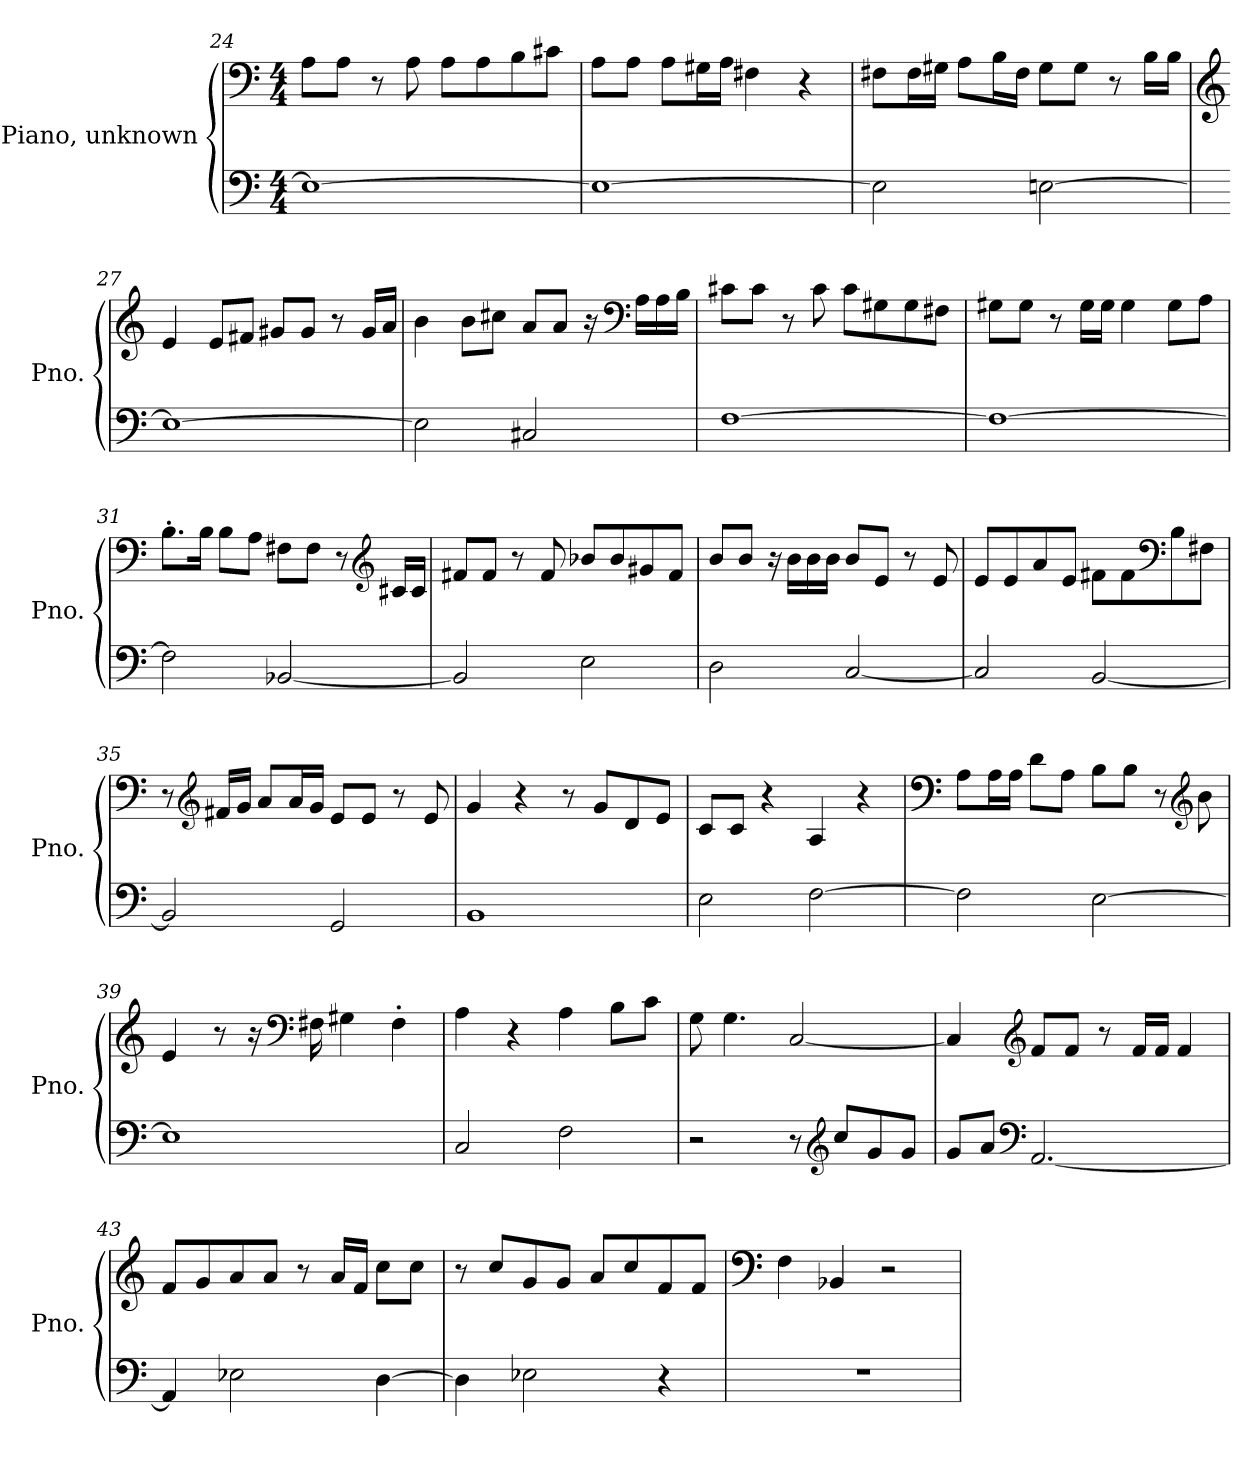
**kern	**kern
*part1	*part1
*staff2	*staff1
*I"Piano, unknown	*
*I'Pno.	*
*clefF4	*clefF4
*k[]	*k[]
*M4/4	*M4/4
=24	=24
1E-_	8A\L
.	8A\J
.	8r
.	8A\
.	8A\L
.	8A\
.	8B\
.	8c#X\J
=25	=25
1E-_	8A\L
.	8A\J
.	8A\L
.	16G#X\L
.	16A\JJ
.	4F#X\
.	4r
!!LO:PB:g=z
=26	=26
2E-\]	8F#X\L
.	16F#\L
.	16G#X\JJ
.	8A\L
.	16B\L
.	16F#\JJ
[2En\	8G#\L
.	8G#\J
.	8r
.	16B\LL
.	16B\JJ
=27	=27
*	*clefG2
1E_	4e/
.	8e/L
.	8f#X/J
.	8g#X/L
.	8g#/J
.	8r
.	16g#/LL
.	16a/JJ
=28	=28
2E\]	4b\
.	8b\L
.	8cc#X\J
2C#X/	8a/L
.	8a/J
.	16r
*	*clefF4
.	16A\LL
.	16A\
.	16B\JJ
!!LO:LB:g=z
=29	=29
[1F	8c#X\L
.	8c#\J
.	8r
.	8c#\
.	8c#\L
.	8G#X\
.	8G#\
.	8F#X\J
=30	=30
1F_	8G#X\L
.	8G#\J
.	8r
.	16G#\LL
.	16G#\JJ
.	4G#\
.	8G#\L
.	8A\J
=31	=31
2F\]	8.B'\L
.	16B\Jk
.	8B\L
.	8A\J
[2BB-X/	8F#X\L
.	8F#\J
.	8r
*	*clefG2
.	16c#X/LL
.	16c#/JJ
=32	=32
2BB-/]	8f#X/L
.	8f#/J
.	8r
.	8f#/
2E\	8b-X/L
.	8b-/
.	8g#X/
.	8f#/J
!!LO:LB:g=z
=33	=33
2D\	8b/L
.	8b/J
.	16r
.	16b\LL
.	16b\
.	16b\JJ
[2C/	8b/L
.	8e/J
.	8r
.	8e/
=34	=34
2C/]	8e/L
.	8e/
.	8a/
.	8e/J
[2BB/	8f#X\L
.	8f#\
*	*clefF4
.	8B\
.	8F#X\J
=35	=35
2BB/]	8r
*	*clefG2
.	16f#X/LL
.	16g/JJ
.	8a/L
.	16a/L
.	16g/JJ
2GG/	8e/L
.	8e/J
.	8r
.	8e/
=36	=36
1BB	4g/
.	4r
.	8r
.	8g/L
.	8d/
.	8e/J
!!LO:LB:g=z
=37	=37
2E\	8c/L
.	8c/J
.	4r
[2F\	4A/
.	4r
=38	=38
*	*clefF4
2F\]	8A\L
.	16A\L
.	16A\JJ
.	8d\L
.	8A\J
[2E\	8B\L
.	8B\J
.	8r
*	*clefG2
.	8b\
=39	=39
1E]	4e/
.	8r
.	16r
*	*clefF4
.	16F#X\
.	4G#X\
.	4F#'\
=40	=40
2C/	4A\
.	4r
2F\	4A\
.	8B\L
.	8c\J
=41	=41
2r	8G\
.	4.G\
8r	[2C/
*clefG2	*
8cc/L	.
8g/	.
8g/J	.
!!LO:LB:g=z
=42	=42
8g/L	4C/]
8a/J	.
*clefF4	*clefG2
[2.AA/	8f/L
.	8f/J
.	8r
.	16f/LL
.	16f/JJ
.	4f/
=43	=43
4AA/]	8f/L
.	8g/
2E-X\	8a/
.	8a/J
.	8r
.	16a/LL
.	16f/JJ
[4D\	8cc\L
.	8cc\J
=44	=44
4D\]	8r
.	8cc/L
2E-X\	8g/
.	8g/J
.	8a/L
.	8cc/
4r	8f/
.	8f/J
=45	=45
*	*clefF4
1r	4F\
.	4BB-X/
.	2r
=	=
*-	*-
